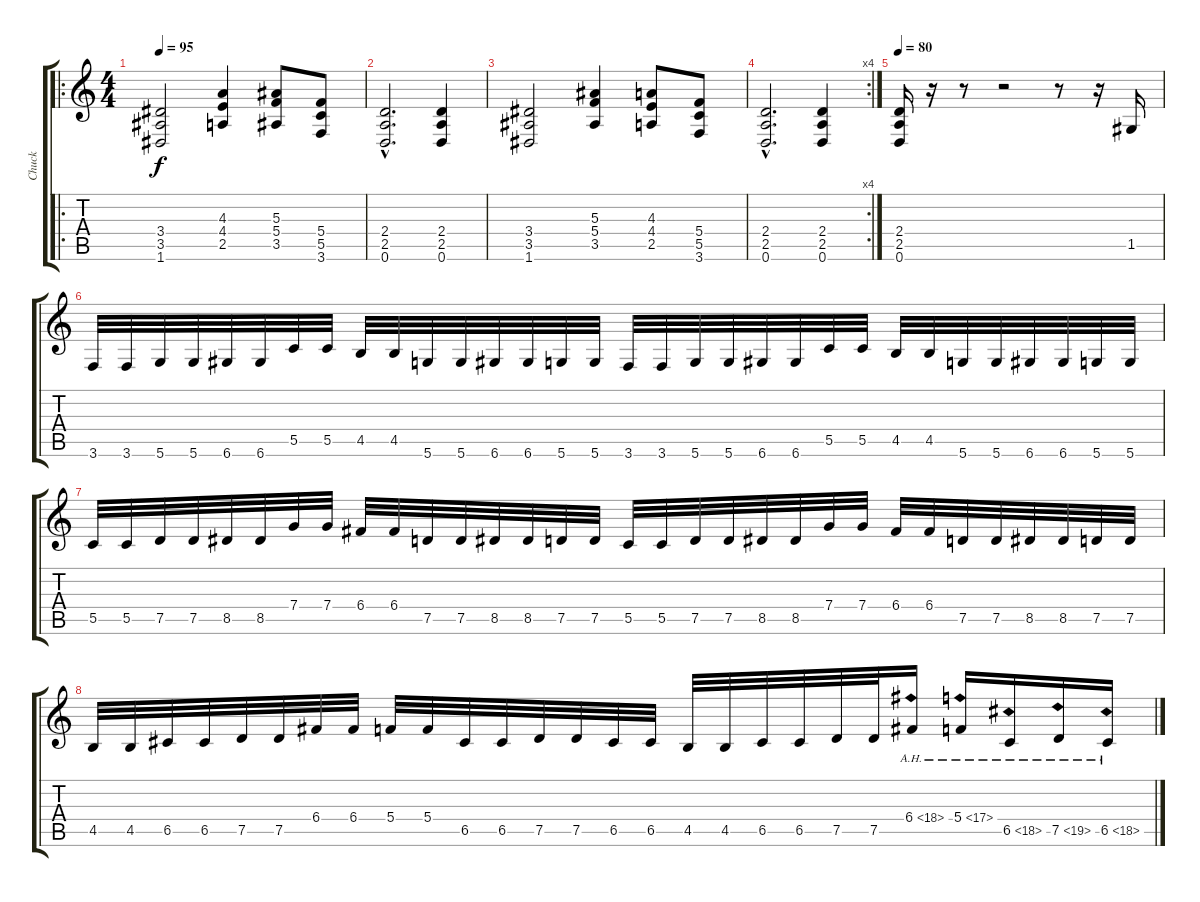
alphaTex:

\track ("Chuck" "Chuck") {instrument distortionguitar}
\staff {score tabs}
\tuning (D4 A3 F3 C3 G2 D2) {hide}
\ro
\ts (4 4)
\tempo 95
\clef g2
\ks c
(3.4 3.5 1.6).2{dy f} (4.3 4.4 2.5).4 (5.3 5.4 3.5).8 (5.4 5.5 3.6).8 |
(2.4{hac} 2.5{hac} 0.6{hac}).2{d} (2.4 2.5 0.6).4 |
(3.4 3.5 1.6).2 (5.3 5.4 3.5).4 (4.3 4.4 2.5).8 (5.4 5.5 3.6).8 |
\rc 4
(2.4{hac} 2.5{hac} 0.6{hac}).2{d} (2.4 2.5 0.6).4 |
\tempo 80
(2.4 2.5 0.6).16 r.16 r.8 r.2 r.8 r.16 1.5.16 |
3.6.32 3.6.32 5.6.32 5.6.32 6.6.32 6.6.32 5.5.32 5.5.32 4.5.32 4.5.32 5.6.32 5.6.32 6.6.32 6.6.32 5.6.32 5.6.32 3.6.32 3.6.32 5.6.32 5.6.32 6.6.32 6.6.32 5.5.32 5.5.32 4.5.32 4.5.32 5.6.32 5.6.32 6.6.32 6.6.32 5.6.32 5.6.32 |
5.5.32 5.5.32 7.5.32 7.5.32 8.5.32 8.5.32 7.4.32 7.4.32 6.4.32 6.4.32 7.5.32 7.5.32 8.5.32 8.5.32 7.5.32 7.5.32 5.5.32 5.5.32 7.5.32 7.5.32 8.5.32 8.5.32 7.4.32 7.4.32 6.4.32 6.4.32 7.5.32 7.5.32 8.5.32 8.5.32 7.5.32 7.5.32 |
4.5.32 4.5.32 6.5.32 6.5.32 7.5.32 7.5.32 6.4.32 6.4.32 5.4.32 5.4.32 6.5.32 6.5.32 7.5.32 7.5.32 6.5.32 6.5.32 4.5.32 4.5.32 6.5.32 6.5.32 7.5.32 7.5.32 6.4{ah 12}.16 5.4{ah 12}.16 6.5{ah 12}.16 7.5{ah 12}.16 6.5{ah 12}.16
